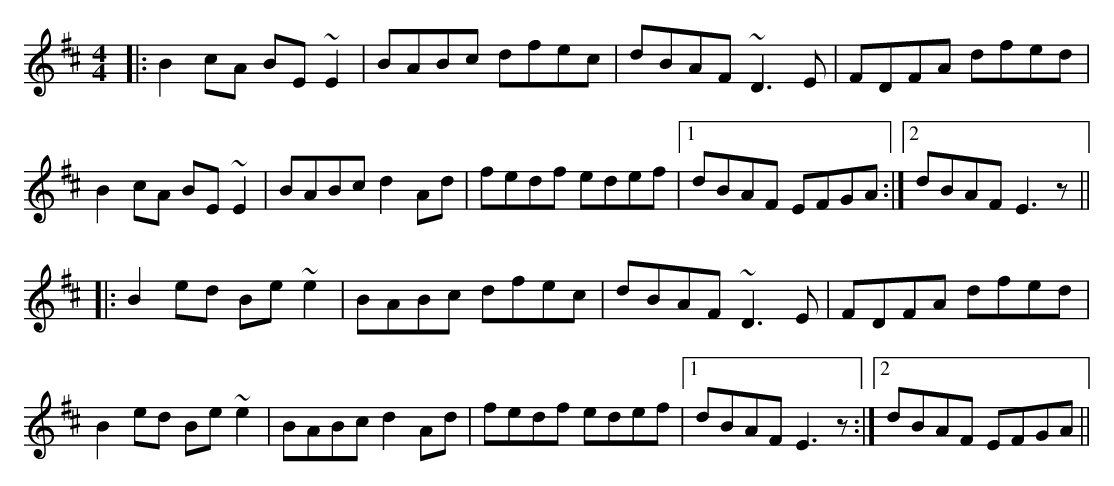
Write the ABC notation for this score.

X:1
M:4/4
K:Edor
|:B2cA BE~E2|BABc dfec|dBAF ~D3E|FDFA dfed|
B2cA BE~E2|BABc d2Ad|fedf edef|1 dBAF EFGA:|2 dBAF E3z||
|:B2ed Be~e2|BABc dfec|dBAF ~D3E|FDFA dfed|
B2ed Be~e2|BABc d2Ad|fedf edef|1 dBAF E3z:|2 dBAF EFGA||
